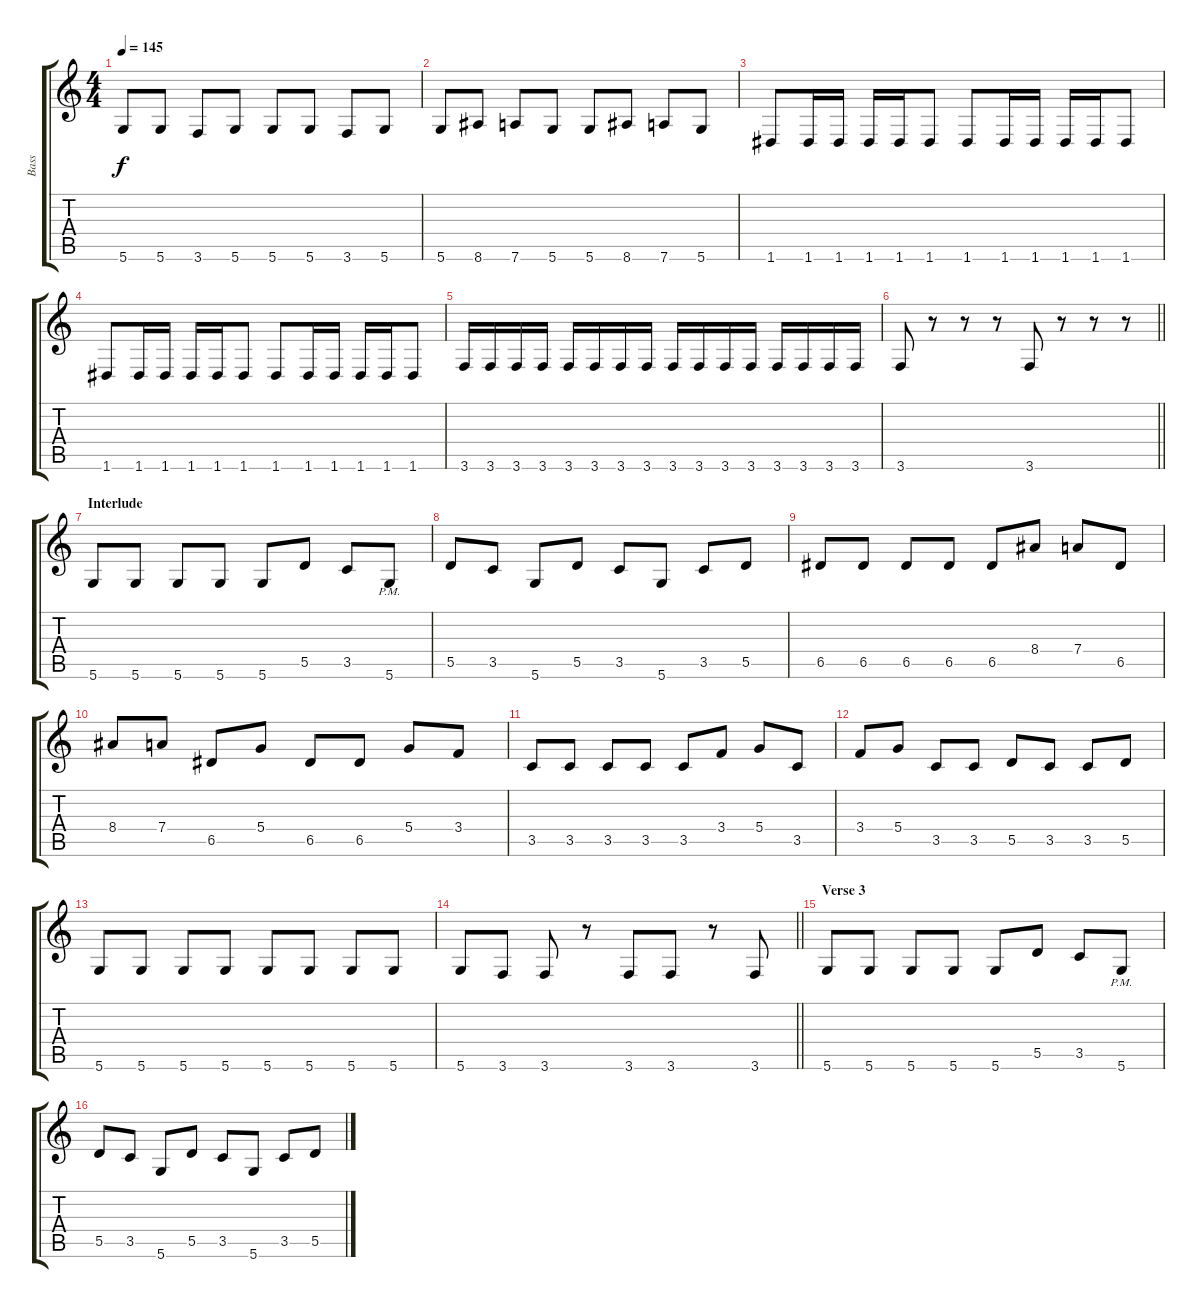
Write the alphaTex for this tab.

\track ("Bass" "Bass") {instrument electricbassfinger}
\staff {score tabs}
\tuning (E4 B3 G3 D3 A2 D2) {hide}
\ts (4 4)
\tempo 145
\clef g2
\ks c
5.6.8{dy f} 5.6.8 3.6.8 5.6.8 5.6.8 5.6.8 3.6.8 5.6.8 |
5.6.8 8.6.8 7.6.8 5.6.8 5.6.8 8.6.8 7.6.8 5.6.8 |
1.6.8 1.6.16 1.6.16 1.6.16 1.6.16 1.6.8 1.6.8 1.6.16 1.6.16 1.6.16 1.6.16 1.6.8 |
1.6.8 1.6.16 1.6.16 1.6.16 1.6.16 1.6.8 1.6.8 1.6.16 1.6.16 1.6.16 1.6.16 1.6.8 |
3.6.16 3.6.16 3.6.16 3.6.16 3.6.16 3.6.16 3.6.16 3.6.16 3.6.16 3.6.16 3.6.16 3.6.16 3.6.16 3.6.16 3.6.16 3.6.16 |
\barLineRight lightlight
3.6.8 r.8 r.8 r.8 3.6.8 r.8 r.8 r.8 |
\section ("" "Interlude")
5.6.8 5.6.8 5.6.8 5.6.8 5.6.8 5.5.8 3.5.8 5.6{pm}.8 |
5.5.8 3.5.8 5.6.8 5.5.8 3.5.8 5.6.8 3.5.8 5.5.8 |
6.5.8 6.5.8 6.5.8 6.5.8 6.5.8 8.4.8 7.4.8 6.5.8 |
8.4.8 7.4.8 6.5.8 5.4.8 6.5.8 6.5.8 5.4.8 3.4.8 |
3.5.8 3.5.8 3.5.8 3.5.8 3.5.8 3.4.8 5.4.8 3.5.8 |
3.4.8 5.4.8 3.5.8 3.5.8 5.5.8 3.5.8 3.5.8 5.5.8 |
5.6.8 5.6.8 5.6.8 5.6.8 5.6.8 5.6.8 5.6.8 5.6.8 |
\barLineRight lightlight
5.6.8 3.6.8 3.6.8 r.8 3.6.8 3.6.8 r.8 3.6.8 |
\section ("" "Verse 3")
5.6.8 5.6.8 5.6.8 5.6.8 5.6.8 5.5.8 3.5.8 5.6{pm}.8 |
5.5.8 3.5.8 5.6.8 5.5.8 3.5.8 5.6.8 3.5.8 5.5.8
